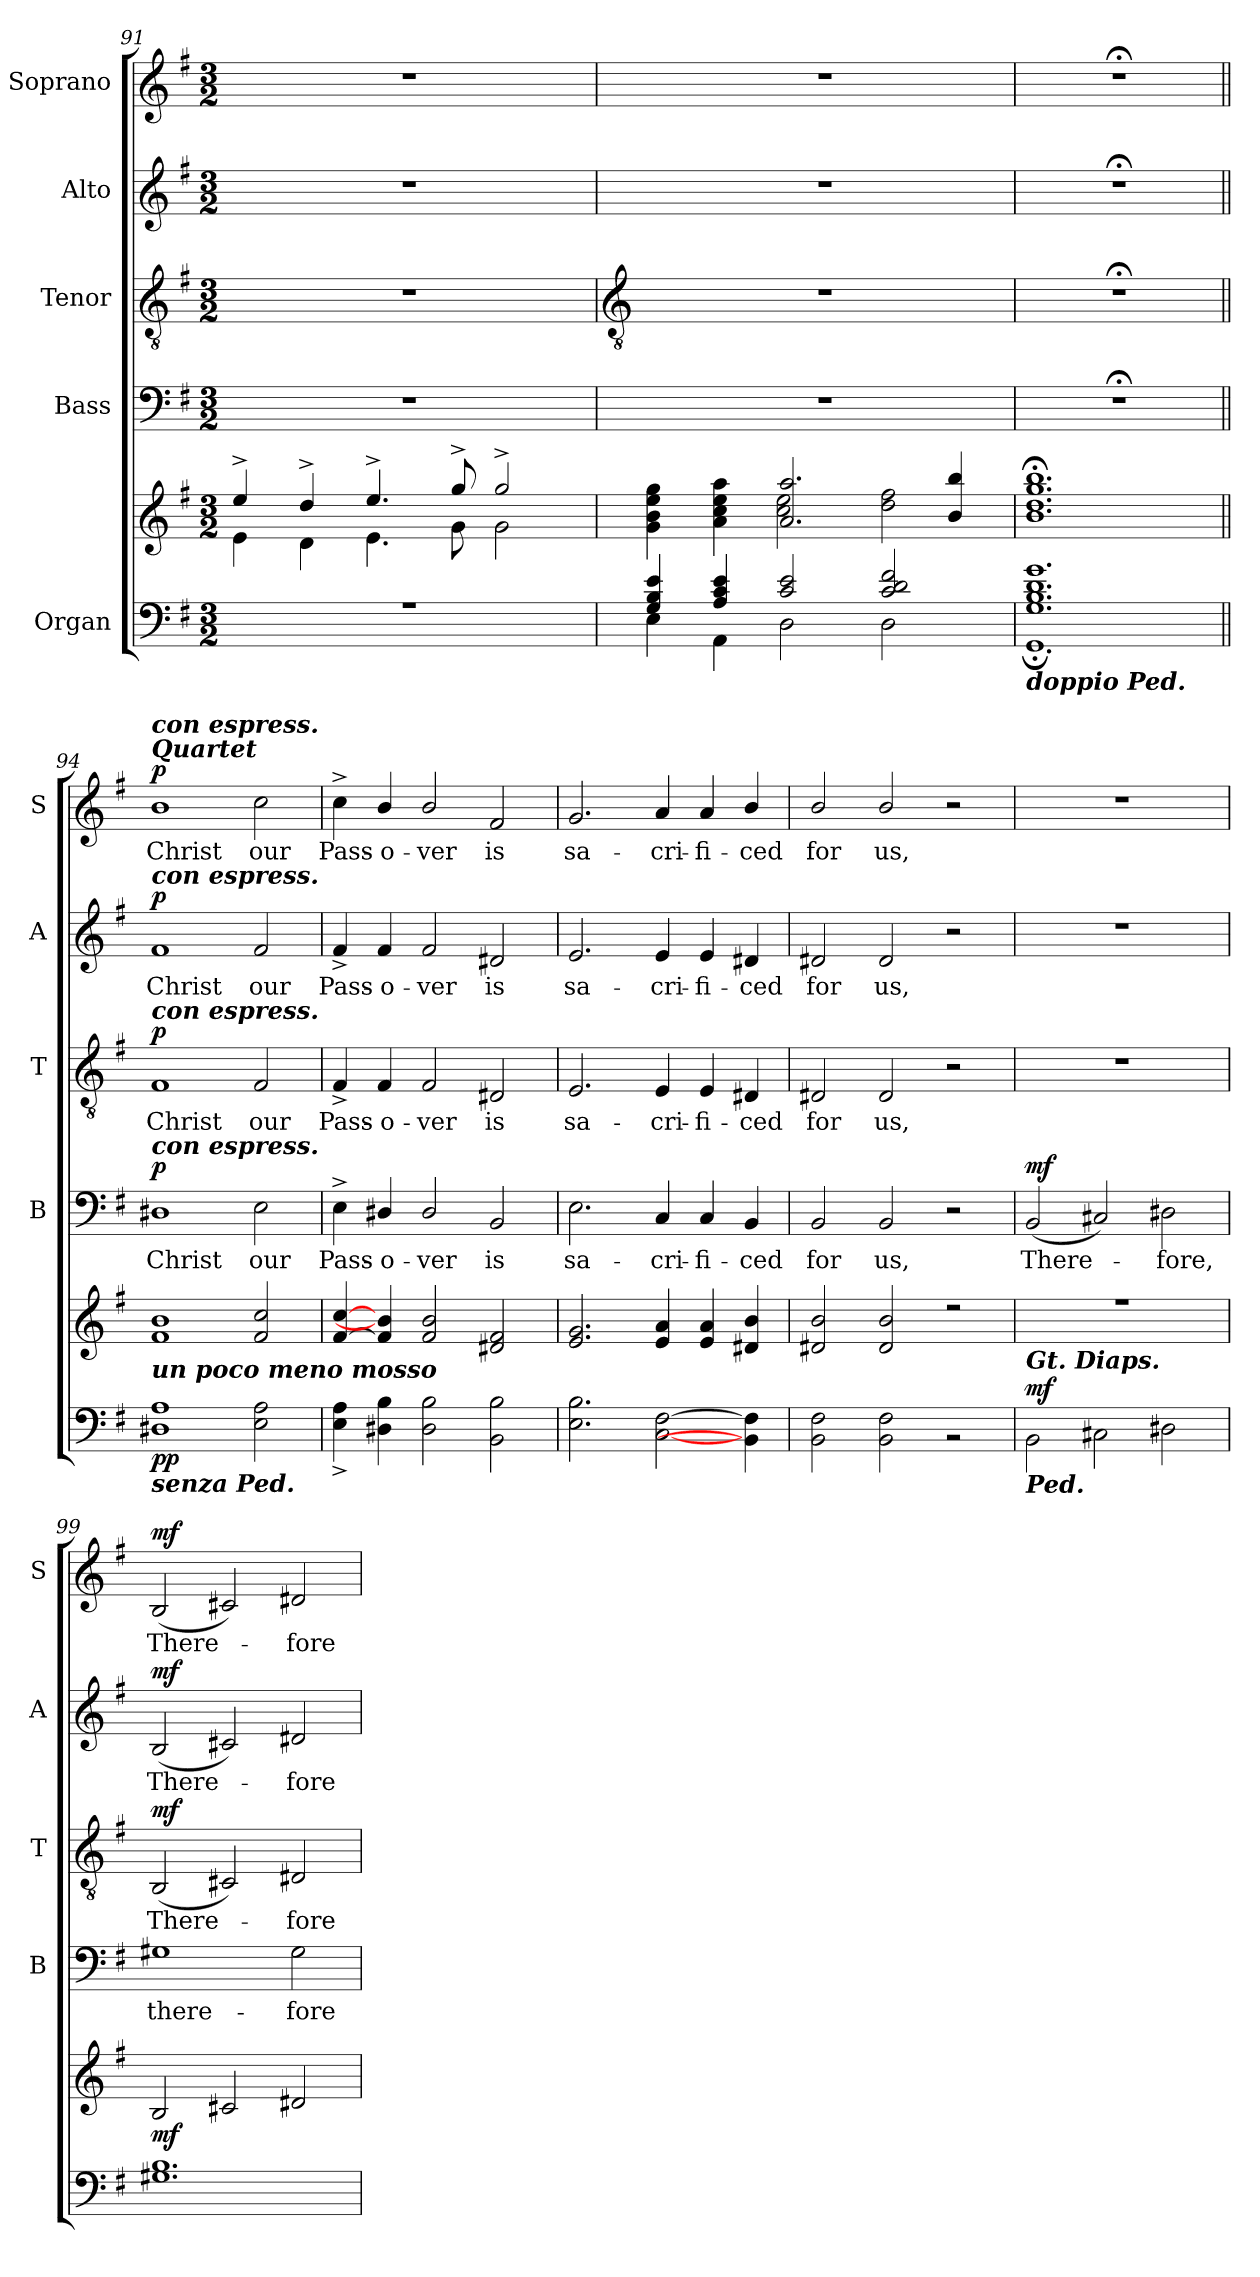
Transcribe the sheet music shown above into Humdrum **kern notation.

**kern	**kern	**dynam	**kern	**text	**dynam	**kern	**text	**dynam	**kern	**text	**dynam	**kern	**text	**dynam
*part5	*part5	*part5	*part4	*part4	*part4	*part3	*part3	*part3	*part2	*part2	*part2	*part1	*part1	*part1
*staff6	*staff5	*staff5/6	*staff4	*staff4	*staff4	*staff3	*staff3	*staff3	*staff2	*staff2	*staff2	*staff1	*staff1	*staff1
*I"Organ	*	*	*I"Bass	*	*	*I"Tenor	*	*	*I"Alto	*	*	*I"Soprano	*	*
*	*	*	*I'B	*	*	*I'T	*	*	*I'A	*	*	*I'S	*	*
*clefF4	*clefG2	*	*clefF4	*	*	*clefGv2	*	*	*clefG2	*	*	*clefG2	*	*
*k[f#]	*k[f#]	*	*k[f#]	*	*	*k[f#]	*	*	*k[f#]	*	*	*k[f#]	*	*
*G:	*G:	*	*G:	*	*	*G:	*	*	*G:	*	*	*G:	*	*
*M3/2	*M3/2	*	*M3/2	*	*	*M3/2	*	*	*M3/2	*	*	*M3/2	*	*
=91	=91	=91	=91	=91	=91	=91	=91	=91	=91	=91	=91	=91	=91	=91
!LO:N:vis=1	!	!	!LO:N:vis=1	!	!	!LO:N:vis=1	!	!	!LO:N:vis=1	!	!	!LO:N:vis=1	!	!
*^	*^	*	*	*	*	*	*	*	*	*	*	*	*	*
1.r	1.ryy	4ee^/	4e\	.	1.r	.	.	1.r	.	.	1.r	.	.	1.r	.	.
.	.	4dd^/	4d\	.	.	.	.	.	.	.	.	.	.	.	.	.
.	.	4.ee^/	4.e\	.	.	.	.	.	.	.	.	.	.	.	.	.
.	.	8gg^/	8g\	.	.	.	.	.	.	.	.	.	.	.	.	.
.	.	2gg^/	2g\	.	.	.	.	.	.	.	.	.	.	.	.	.
!!LO:LB:g=z
=92	=92	=92	=92	=92	=92	=92	=92	=92	=92	=92	=92	=92	=92	=92	=92	=92
*	*	*	*	*	*	*	*	*clefGv2	*	*	*	*	*	*	*	*
!	!	!	!	!	!LO:N:vis=1	!	!	!LO:N:vis=1	!	!	!LO:N:vis=1	!	!	!LO:N:vis=1	!	!
4G/ 4B/ 4e/	4E\	2ryy	4g\ 4b\ 4ee\ 4gg\	.	1.r	.	.	1.r	.	.	1.r	.	.	1.r	.	.
4A/ 4c/ 4e/	4AA\	.	4a\ 4cc\ 4ee\ 4aa\	.	.	.	.	.	.	.	.	.	.	.	.	.
2c/ 2e/	2D\	2.a/ 2.aa/	2cc\ 2ee\	.	.	.	.	.	.	.	.	.	.	.	.	.
2c/ 2d/ 2f#/	2D\	.	2dd\ 2ff#\	.	.	.	.	.	.	.	.	.	.	.	.	.
.	.	4b/ 4bb/	.	.	.	.	.	.	.	.	.	.	.	.	.	.
=93	=93	=93	=93	=93	=93	=93	=93	=93	=93	=93	=93	=93	=93	=93	=93	=93
!LO:TX:b:Bi:t=doppio Ped.	!	!	!	!	!	!	!	!	!	!	!	!	!	!	!	!
!	!	!	!	!	!LO:N:vis=1	!	!	!LO:N:vis=1	!	!	!LO:N:vis=1	!	!	!LO:N:vis=1	!	!
1.B/ 1.d/ 1.g/	1.GG\; 1.G\;	1.b/;< 1.dd/;< 1.gg/;< 1.bb/;<	1.ryy	.	1.r;<	.	.	1.r;<	.	.	1.r;<	.	.	1.r;<	.	.
=94||	=94||	=94||	=94||	=94||	=94||	=94||	=94||	=94||	=94||	=94||	=94||	=94||	=94||	=94||	=94||	=94||
!	!	!	!	!	!	!	!	!	!	!	!	!	!	!LO:TX:a:Bi:t=Quartet	!	!
!	!	!	!	!	!	!	!	!	!	!	!	!	!	!LO:TX:a:Bi:t=con espress.	!	!
!	!	!	!	!	!	!	!	!	!	!	!LO:TX:a:Bi:t=con espress.	!	!	!	!	!
!	!	!	!	!	!	!	!	!LO:TX:a:Bi:t=con espress.	!	!	!	!	!	!	!	!
!	!	!	!	!	!LO:TX:a:Bi:t=con espress.	!	!	!	!	!	!	!	!	!	!	!
!	!	!LO:TX:b:Bi:t=un poco meno mosso	!	!	!	!	!	!	!	!	!	!	!	!	!	!
!LO:TX:b:Bi:t=senza Ped.	!	!	!	!	!	!	!	!	!	!	!	!	!	!	!	!
!	!	!	!LO:N:vis=1	!LO:DY:b=2	!	!LO:LY:b	!	!	!LO:LY:b	!	!	!LO:LY:b	!	!	!LO:LY:b	!
!	!	!	!	!LO:DY:n=1:b	!	!	!LO:DY:b	!	!	!LO:DY:b	!	!	!LO:DY:b	!	!	!LO:DY:b
1.ryy	1D#X\ 1A\	1f#/ 1b/	1.ryy	p p	1D#X	Christ	p	1F#	Christ	p	1f#	Christ	p	1b	Christ	p
!	!	!	!	!	!	!LO:LY:b	!	!	!LO:LY:b	!	!	!LO:LY:b	!	!	!LO:LY:b	!
.	2E\ 2A\	2f#/ 2cc/	.	.	2E	our	.	2F#	our	.	2f#	our	.	2cc	our	.
=95	=95	=95	=95	=95	=95	=95	=95	=95	=95	=95	=95	=95	=95	=95	=95	=95
!	!	!	!LO:N:vis=1	!	!	!LO:LY:b	!	!	!LO:LY:b	!	!	!LO:LY:b	!	!	!LO:LY:b	!
1.ryy	4E\^ 4A\^	[4f#/ [4cc/	1.ryy	.	4E^	Pass-	.	4F#^	Pass-	.	4f#^	Pass-	.	4cc^	Pass-	.
!	!	!	!	!	!	!LO:LY:b	!	!	!LO:LY:b	!	!	!LO:LY:b	!	!	!LO:LY:b	!
.	4D#X\ 4B\	4f#/] 4b/]	.	.	4D#X/	-o-	.	4F#/	-o-	.	4f#/	-o-	.	4b/	-o-	.
!	!	!	!	!	!	!LO:LY:b	!	!	!LO:LY:b	!	!	!LO:LY:b	!	!	!LO:LY:b	!
.	2D#\ 2B\	2f#/ 2b/	.	.	2D#/	-ver	.	2F#/	-ver	.	2f#/	-ver	.	2b/	-ver	.
!	!	!	!	!	!	!LO:LY:b	!	!	!LO:LY:b	!	!	!LO:LY:b	!	!	!LO:LY:b	!
.	2BB\ 2B\	2d#X/ 2f#/	.	.	2BB	is	.	2D#X	is	.	2d#X	is	.	2f#	is	.
=96	=96	=96	=96	=96	=96	=96	=96	=96	=96	=96	=96	=96	=96	=96	=96	=96
!	!	!	!LO:N:vis=1	!	!	!LO:LY:b	!	!	!LO:LY:b	!	!	!LO:LY:b	!	!	!LO:LY:b	!
1ryy	2.E\ 2.B\	2.e/ 2.g/	1.ryy	.	2.E	sa-	.	2.E	sa-	.	2.e	sa-	.	2.g	sa-	.
!	!	!	!	!	!	!LO:LY:b	!	!	!LO:LY:b	!	!	!LO:LY:b	!	!	!LO:LY:b	!
.	[2C\ [2F#\	4e/ 4a/	.	.	4C	-cri-	.	4E	-cri-	.	4e	-cri-	.	4a	-cri-	.
!	!	!	!	!	!	!LO:LY:b	!	!	!LO:LY:b	!	!	!LO:LY:b	!	!	!LO:LY:b	!
4ryy	.	4e/ 4a/	.	.	4C	-fi-	.	4E	-fi-	.	4e	-fi-	.	4a	-fi-	.
!	!	!	!	!	!	!LO:LY:b	!	!	!LO:LY:b	!	!	!LO:LY:b	!	!	!LO:LY:b	!
4ryy	4BB\] 4F#\]	4d#X/ 4b/	.	.	4BB/	-ced	.	4D#X/	-ced	.	4d#X/	-ced	.	4b/	-ced	.
=97	=97	=97	=97	=97	=97	=97	=97	=97	=97	=97	=97	=97	=97	=97	=97	=97
!	!	!	!LO:N:vis=1	!	!	!LO:LY:b	!	!	!LO:LY:b	!	!	!LO:LY:b	!	!	!LO:LY:b	!
1.ryy	2BB\ 2F#\	2d#X/ 2b/	1.ryy	.	2BB/	for	.	2D#X/	for	.	2d#X/	for	.	2b/	for	.
!	!	!	!	!	!	!LO:LY:b	!	!	!LO:LY:b	!	!	!LO:LY:b	!	!	!LO:LY:b	!
.	2BB\ 2F#\	2d#/ 2b/	.	.	2BB/	us,	.	2D#/	us,	.	2d#/	us,	.	2b/	us,	.
.	2r	2r	.	.	2r	.	.	2r	.	.	2r	.	.	2r	.	.
=98	=98	=98	=98	=98	=98	=98	=98	=98	=98	=98	=98	=98	=98	=98	=98	=98
!LO:TX:b:Bi:t=Ped.	!	!	!	!	!	!	!	!	!	!	!	!	!	!	!	!
!LO:TX:a:Bi:t=Gt. Diaps.	!	!	!	!	!	!	!	!	!	!	!	!	!	!	!	!
!	!	!LO:N:vis=1	!LO:N:vis=1	!LO:DY:a=2	!	!LO:LY:b	!LO:DY:b	!LO:N:vis=1	!	!	!LO:N:vis=1	!	!	!LO:N:vis=1	!	!
1.ryy	2BB\	1.r	1.ryy	mf	(<2BB	There-	mf	1.r	.	.	1.r	.	.	1.r	.	.
.	2C#X\	.	.	.	2C#X)	.	.	.	.	.	.	.	.	.	.	.
!	!	!	!	!	!	!LO:LY:b	!	!	!	!	!	!	!	!	!	!
.	2D#X\	.	.	.	2D#X	fore,	.	.	.	.	.	.	.	.	.	.
=99	=99	=99	=99	=99	=99	=99	=99	=99	=99	=99	=99	=99	=99	=99	=99	=99
!	!	!	!LO:N:vis=1	!LO:DY:b	!	!LO:LY:b	!	!	!LO:LY:b	!LO:DY:b	!	!LO:LY:b	!LO:DY:b	!	!LO:LY:b	!LO:DY:b
1.ryy	1.G#X\ 1.B\	2B/	1.ryy	mf	1G#X	there-	.	(<2BB	There-	mf	(<2B	There-	mf	(<2B	There-	mf
.	.	2c#X/	.	.	.	.	.	2C#X)	.	.	2c#X)	.	.	2c#X)	.	.
!	!	!	!	!	!	!LO:LY:b	!	!	!LO:LY:b	!	!	!LO:LY:b	!	!	!LO:LY:b	!
.	.	2d#X/	.	.	2G#	-fore	.	2D#X	fore	.	2d#X	fore	.	2d#X	fore	.
*v	*v	*	*	*	*	*	*	*	*	*	*	*	*	*	*	*
*	*v	*v	*	*	*	*	*	*	*	*	*	*	*	*	*
=	=	=	=	=	=	=	=	=	=	=	=	=	=	=
*-	*-	*-	*-	*-	*-	*-	*-	*-	*-	*-	*-	*-	*-	*-
